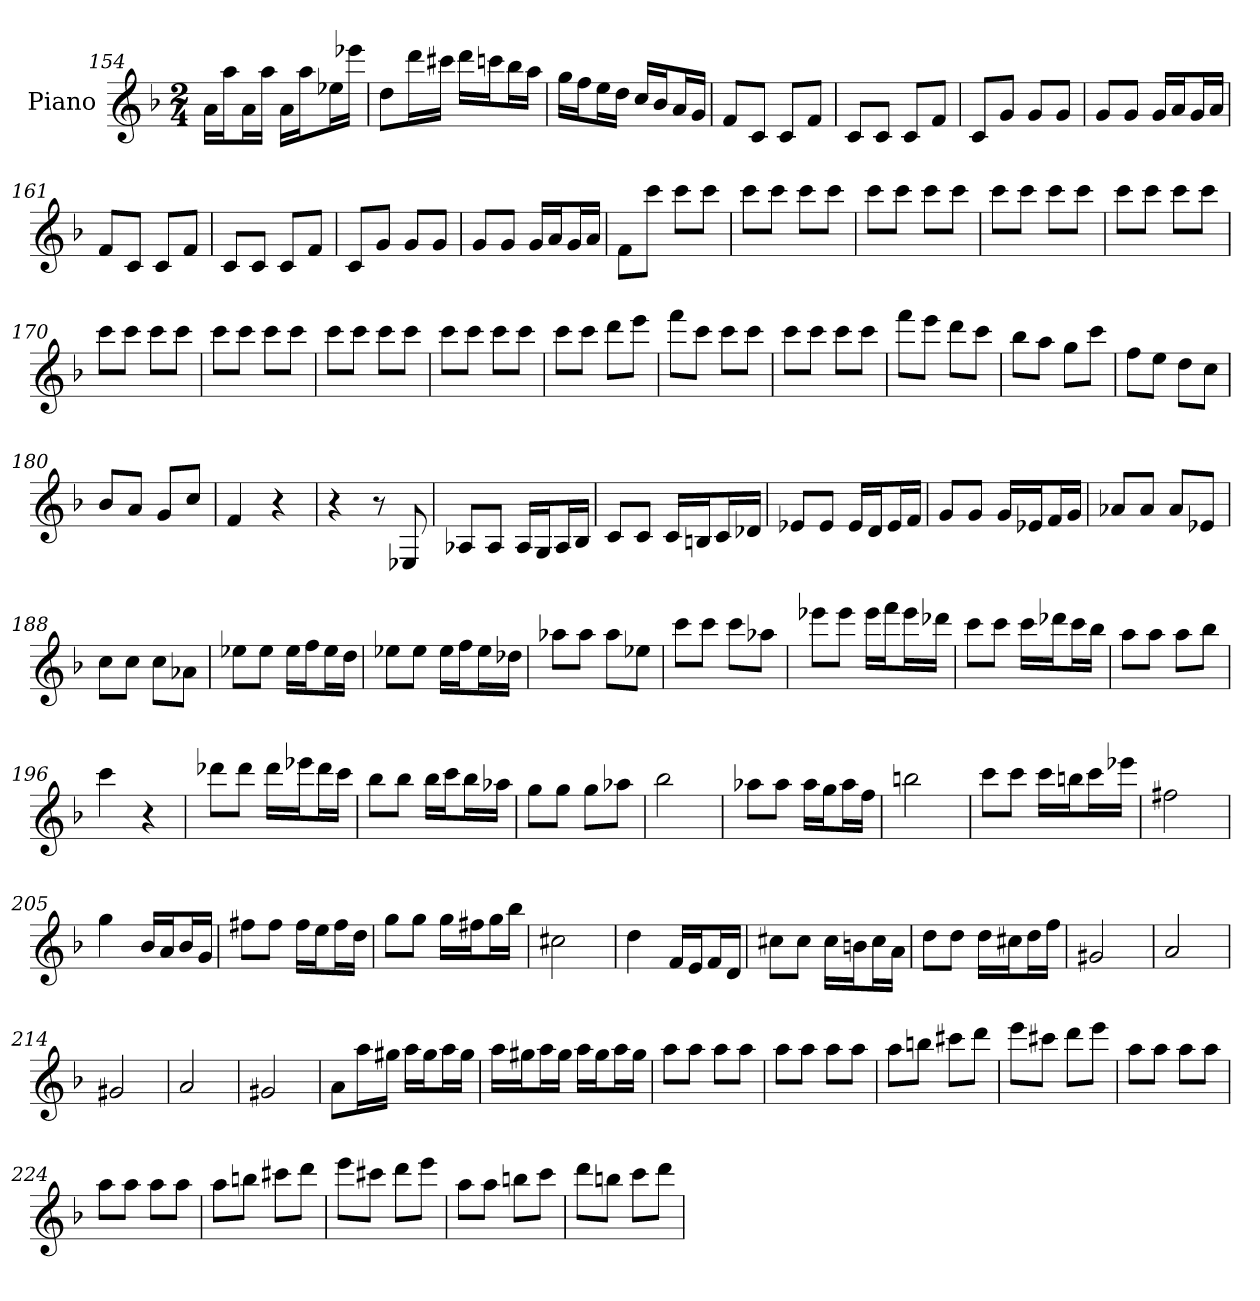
**kern
*part1
*staff1
*I"Piano
*I'Pno
*clefG2
*k[b-]
*F:
*M2/4
=154
16a\LL
16aa\J
16a\L
16aa\JJ
16a\LL
16aa\J
16ee-X\L
16eee-X\JJ
=155
8dd\L
16ddd\L
16ccc#X\JJ
16ddd\LL
16cccn\J
16bb-\L
16aa\JJ
=156
16gg\LL
16ff\J
16ee\L
16dd\JJ
16cc/LL
16b-/J
16a/L
16g/JJ
=157
8f/L
8c/J
8c/L
8f/J
=158
8c/L
8c/J
8c/L
8f/J
=159
8c/L
8g/J
8g/L
8g/J
=160
8g/L
8g/J
16g/LL
16a/J
16g/L
16a/JJ
=161
8f/L
8c/J
8c/L
8f/J
=162
8c/L
8c/J
8c/L
8f/J
=163
8c/L
8g/J
8g/L
8g/J
=164
8g/L
8g/J
16g/LL
16a/J
16g/L
16a/JJ
=165
8f\L
8ccc\J
8ccc\L
8ccc\J
=166
8ccc\L
8ccc\J
8ccc\L
8ccc\J
=167
8ccc\L
8ccc\J
8ccc\L
8ccc\J
=168
8ccc\L
8ccc\J
8ccc\L
8ccc\J
=169
8ccc\L
8ccc\J
8ccc\L
8ccc\J
=170
8ccc\L
8ccc\J
8ccc\L
8ccc\J
=171
8ccc\L
8ccc\J
8ccc\L
8ccc\J
=172
8ccc\L
8ccc\J
8ccc\L
8ccc\J
=173
8ccc\L
8ccc\J
8ccc\L
8ccc\J
=174
8ccc\L
8ccc\J
8ddd\L
8eee\J
=175
8fff\L
8ccc\J
8ccc\L
8ccc\J
=176
8ccc\L
8ccc\J
8ccc\L
8ccc\J
=177
8fff\L
8eee\J
8ddd\L
8ccc\J
=178
8bb-\L
8aa\J
8gg\L
8ccc\J
=179
8ff\L
8ee\J
8dd\L
8cc\J
=180
8b-/L
8a/J
8g/L
8cc/J
=181
4f
4r
=182
4r
8r
8E-X
=183
8A-X/L
8A-/J
16A-/LL
16G/J
16A-/L
16B-/JJ
=184
8c/L
8c/J
16c/LL
16Bn/J
16c/L
16d-X/JJ
=185
8e-X/L
8e-/J
16e-/LL
16d/J
16e-/L
16f/JJ
=186
8g/L
8g/J
16g/LL
16e-X/J
16f/L
16g/JJ
=187
8a-X/L
8a-/J
8a-/L
8e-X/J
=188
8cc\L
8cc\J
8cc\L
8a-X\J
=189
8ee-X\L
8ee-\J
16ee-\LL
16ff\J
16ee-\L
16dd\JJ
=190
8ee-X\L
8ee-\J
16ee-\LL
16ff\J
16ee-\L
16dd-X\JJ
=191
8aa-X\L
8aa-\J
8aa-\L
8ee-X\J
=192
8ccc\L
8ccc\J
8ccc\L
8aa-X\J
=193
8eee-X\L
8eee-\J
16eee-\LL
16fff\J
16eee-\L
16ddd-X\JJ
=194
8ccc\L
8ccc\J
16ccc\LL
16ddd-X\J
16ccc\L
16bb-\JJ
=195
8aa\L
8aa\J
8aa\L
8bb-\J
=196
4ccc
4r
=197
8ddd-X\L
8ddd-\J
16ddd-\LL
16eee-X\J
16ddd-\L
16ccc\JJ
=198
8bb-\L
8bb-\J
16bb-\LL
16ccc\J
16bb-\L
16aa-X\JJ
=199
8gg\L
8gg\J
8gg\L
8aa-X\J
=200
2bb-
=201
8aa-X\L
8aa-\J
16aa-\LL
16gg\J
16aa-\L
16ff\JJ
=202
2bbn
=203
8ccc\L
8ccc\J
16ccc\LL
16bbn\J
16ccc\L
16eee-X\JJ
=204
2ff#X
=205
4gg
16b-/LL
16a/J
16b-/L
16g/JJ
=206
8ff#X\L
8ff#\J
16ff#\LL
16ee\J
16ff#\L
16dd\JJ
=207
8gg\L
8gg\J
16gg\LL
16ff#X\J
16gg\L
16bb-\JJ
=208
2cc#X
=209
4dd
16f/LL
16e/J
16f/L
16d/JJ
=210
8cc#X\L
8cc#\J
16cc#\LL
16bn\J
16cc#\L
16a\JJ
=211
8dd\L
8dd\J
16dd\LL
16cc#X\J
16dd\L
16ff\JJ
=212
2g#X
=213
2a
=214
2g#X
=215
2a
=216
2g#X
=217
8a\L
16aa\L
16gg#X\JJ
16aa\LL
16gg#\J
16aa\L
16gg#\JJ
=218
16aa\LL
16gg#X\J
16aa\L
16gg#\JJ
16aa\LL
16gg#\J
16aa\L
16gg#\JJ
=219
8aa\L
8aa\J
8aa\L
8aa\J
=220
8aa\L
8aa\J
8aa\L
8aa\J
=221
8aa\L
8bbn\J
8ccc#X\L
8ddd\J
=222
8eee\L
8ccc#X\J
8ddd\L
8eee\J
=223
8aa\L
8aa\J
8aa\L
8aa\J
=224
8aa\L
8aa\J
8aa\L
8aa\J
=225
8aa\L
8bbn\J
8ccc#X\L
8ddd\J
=226
8eee\L
8ccc#X\J
8ddd\L
8eee\J
=227
8aa\L
8aa\J
8bbn\L
8ccc\J
=228
8ddd\L
8bbn\J
8ccc\L
8ddd\J
=
*-
